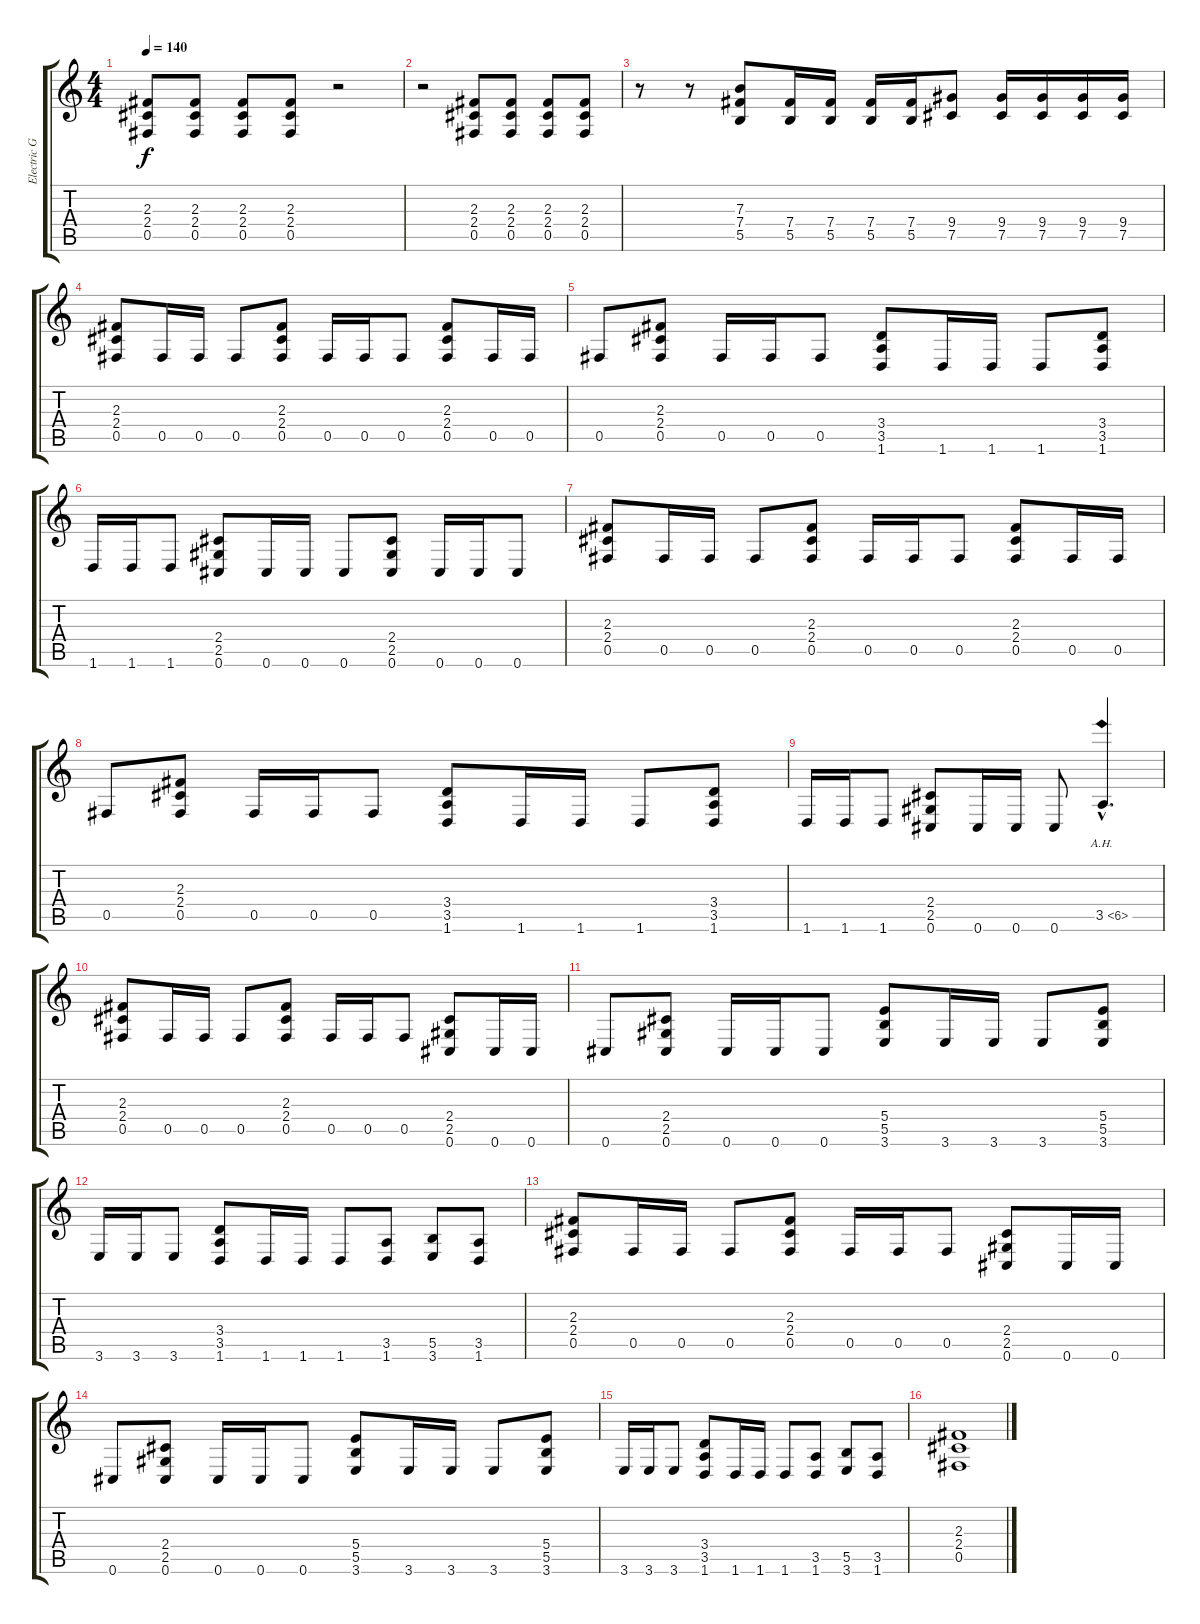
\track ("Electric Guitar 2" "Electric G") {instrument distortionguitar}
\staff {score tabs}
\tuning (Db4 Ab3 E3 B2 Gb2 Db2) {hide}
\ts (4 4)
\tempo 140
\clef g2
\ks c
(2.3 2.4 0.5).8{dy f} (2.3 2.4 0.5).8 (2.3 2.4 0.5).8 (2.3 2.4 0.5).8 r.2 |
r.2 (2.3 2.4 0.5).8 (2.3 2.4 0.5).8 (2.3 2.4 0.5).8 (2.3 2.4 0.5).8 |
r.8 r.8 (7.3 7.4 5.5).8 (7.4 5.5).16 (7.4 5.5).16 (7.4 5.5).16 (7.4 5.5).16 (9.4 7.5).8 (9.4 7.5).16 (9.4 7.5).16 (9.4 7.5).16 (9.4 7.5).16 |
(2.3 2.4 0.5).8 0.5.16 0.5.16 0.5.8 (2.3 2.4 0.5).8 0.5.16 0.5.16 0.5.8 (2.3 2.4 0.5).8 0.5.16 0.5.16 |
0.5.8 (2.3 2.4 0.5).8 0.5.16 0.5.16 0.5.8 (3.4 3.5 1.6).8 1.6.16 1.6.16 1.6.8 (3.4 3.5 1.6).8 |
1.6.16 1.6.16 1.6.8 (2.4 2.5 0.6).8 0.6.16 0.6.16 0.6.8 (2.4 2.5 0.6).8 0.6.16 0.6.16 0.6.8 |
(2.3 2.4 0.5).8 0.5.16 0.5.16 0.5.8 (2.3 2.4 0.5).8 0.5.16 0.5.16 0.5.8 (2.3 2.4 0.5).8 0.5.16 0.5.16 |
0.5.8 (2.3 2.4 0.5).8 0.5.16 0.5.16 0.5.8 (3.4 3.5 1.6).8 1.6.16 1.6.16 1.6.8 (3.4 3.5 1.6).8 |
1.6.16 1.6.16 1.6.8 (2.4 2.5 0.6).8 0.6.16 0.6.16 0.6.8 3.5{ah 3 hac}.4{d} |
(2.3 2.4 0.5).8 0.5.16 0.5.16 0.5.8 (2.3 2.4 0.5).8 0.5.16 0.5.16 0.5.8 (2.4 2.5 0.6).8 0.6.16 0.6.16 |
0.6.8 (2.4 2.5 0.6).8 0.6.16 0.6.16 0.6.8 (5.4 5.5 3.6).8 3.6.16 3.6.16 3.6.8 (5.4 5.5 3.6).8 |
3.6.16 3.6.16 3.6.8 (3.4 3.5 1.6).8 1.6.16 1.6.16 1.6.8 (3.5 1.6).8 (5.5 3.6).8 (3.5 1.6).8 |
(2.3 2.4 0.5).8 0.5.16 0.5.16 0.5.8 (2.3 2.4 0.5).8 0.5.16 0.5.16 0.5.8 (2.4 2.5 0.6).8 0.6.16 0.6.16 |
0.6.8 (2.4 2.5 0.6).8 0.6.16 0.6.16 0.6.8 (5.4 5.5 3.6).8 3.6.16 3.6.16 3.6.8 (5.4 5.5 3.6).8 |
3.6.16 3.6.16 3.6.8 (3.4 3.5 1.6).8 1.6.16 1.6.16 1.6.8 (3.5 1.6).8 (5.5 3.6).8 (3.5 1.6).8 |
(2.3 2.4 0.5).1
